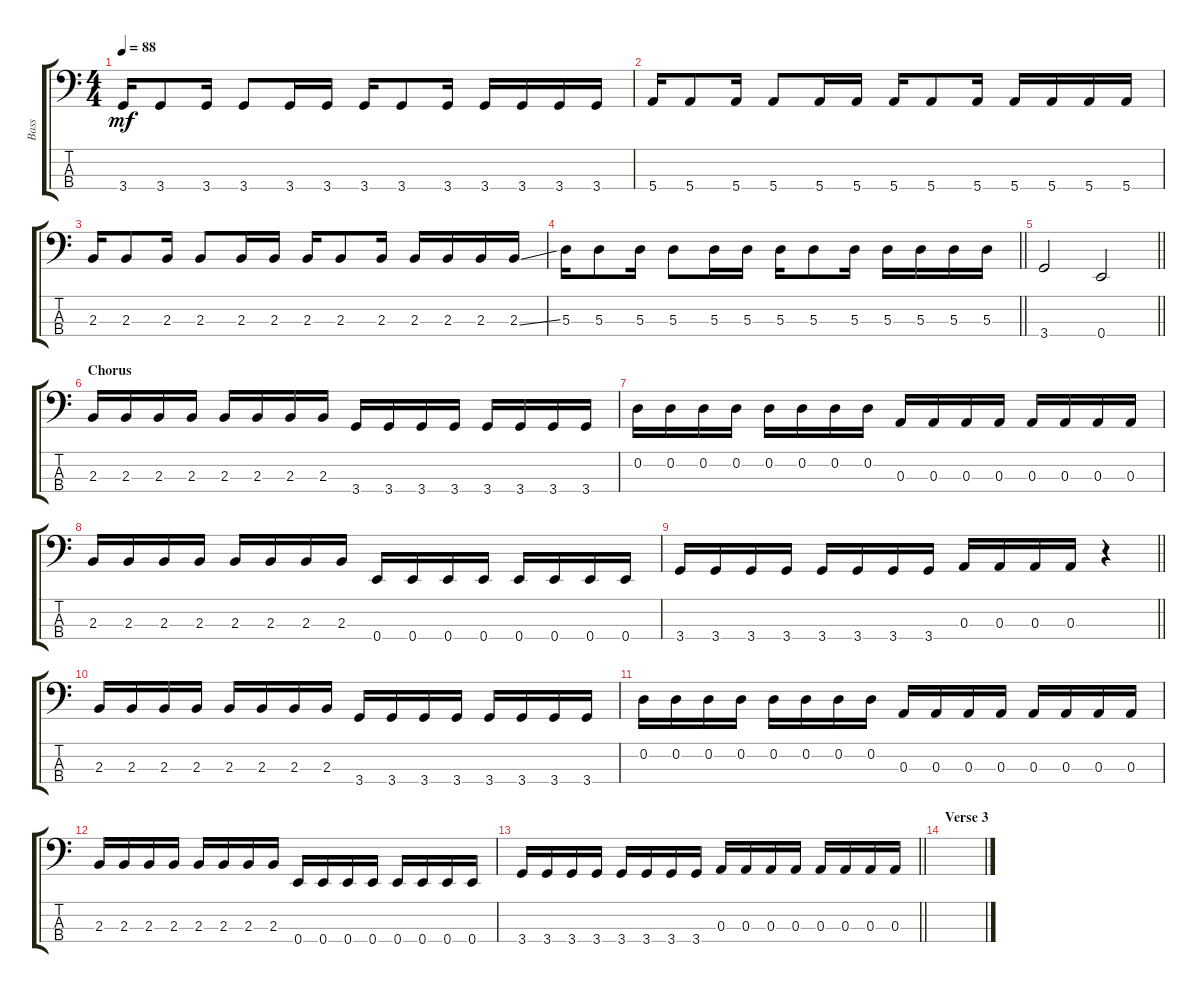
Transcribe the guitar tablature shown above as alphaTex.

\track ("Bass" "Bass") {instrument electricbassfinger}
\staff {score tabs}
\tuning (G2 D2 A1 E1) {hide}
\ts (4 4)
\tempo 88
\clef f4
\ks c
3.4.16{dy mf} 3.4.8 3.4.16 3.4.8 3.4.16 3.4.16 3.4.16 3.4.8 3.4.16 3.4.16 3.4.16 3.4.16 3.4.16 |
5.4.16 5.4.8 5.4.16 5.4.8 5.4.16 5.4.16 5.4.16 5.4.8 5.4.16 5.4.16 5.4.16 5.4.16 5.4.16 |
2.3.16 2.3.8 2.3.16 2.3.8 2.3.16 2.3.16 2.3.16 2.3.8 2.3.16 2.3.16 2.3.16 2.3.16 2.3{ss}.16 |
\barLineRight lightlight
5.3.16 5.3.8 5.3.16 5.3.8 5.3.16 5.3.16 5.3.16 5.3.8 5.3.16 5.3.16 5.3.16 5.3.16 5.3.16 |
\barLineRight lightlight
3.4.2 0.4.2 |
\section ("" "Chorus")
2.3.16 2.3.16 2.3.16 2.3.16 2.3.16 2.3.16 2.3.16 2.3.16 3.4.16 3.4.16 3.4.16 3.4.16 3.4.16 3.4.16 3.4.16 3.4.16 |
0.2.16 0.2.16 0.2.16 0.2.16 0.2.16 0.2.16 0.2.16 0.2.16 0.3.16 0.3.16 0.3.16 0.3.16 0.3.16 0.3.16 0.3.16 0.3.16 |
2.3.16 2.3.16 2.3.16 2.3.16 2.3.16 2.3.16 2.3.16 2.3.16 0.4.16 0.4.16 0.4.16 0.4.16 0.4.16 0.4.16 0.4.16 0.4.16 |
\barLineRight lightlight
3.4.16 3.4.16 3.4.16 3.4.16 3.4.16 3.4.16 3.4.16 3.4.16 0.3.16 0.3.16 0.3.16 0.3.16 r.4 |
2.3.16 2.3.16 2.3.16 2.3.16 2.3.16 2.3.16 2.3.16 2.3.16 3.4.16 3.4.16 3.4.16 3.4.16 3.4.16 3.4.16 3.4.16 3.4.16 |
0.2.16 0.2.16 0.2.16 0.2.16 0.2.16 0.2.16 0.2.16 0.2.16 0.3.16 0.3.16 0.3.16 0.3.16 0.3.16 0.3.16 0.3.16 0.3.16 |
2.3.16 2.3.16 2.3.16 2.3.16 2.3.16 2.3.16 2.3.16 2.3.16 0.4.16 0.4.16 0.4.16 0.4.16 0.4.16 0.4.16 0.4.16 0.4.16 |
\barLineRight lightlight
3.4.16 3.4.16 3.4.16 3.4.16 3.4.16 3.4.16 3.4.16 3.4.16 0.3.16 0.3.16 0.3.16 0.3.16 0.3.16 0.3.16 0.3.16 0.3.16 |
\section ("" "Verse 3")
